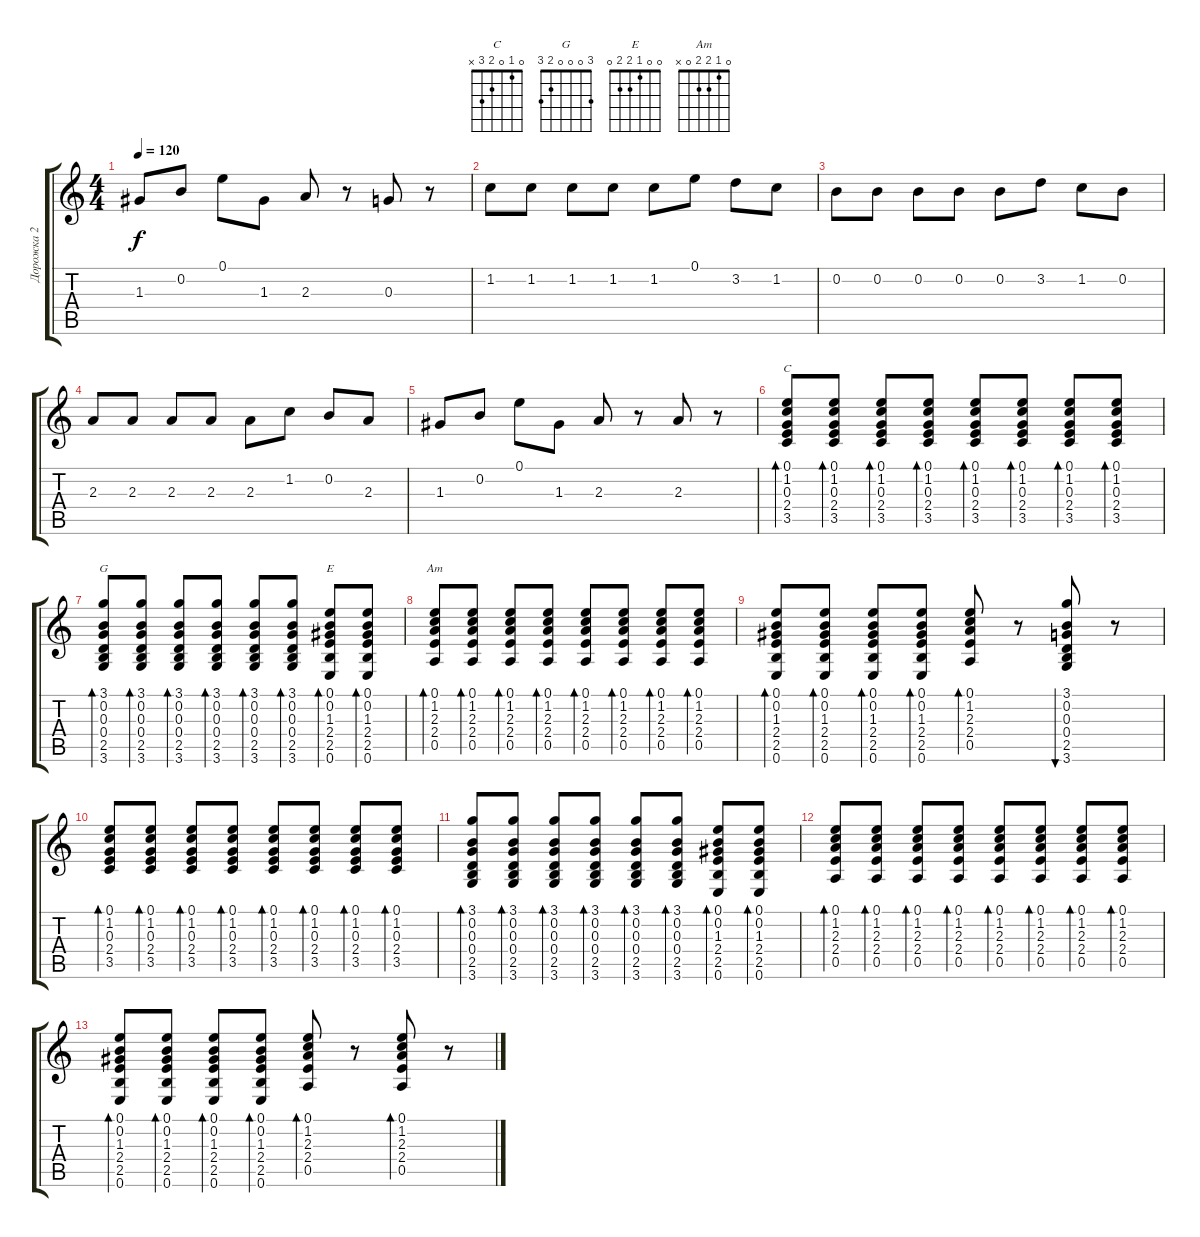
\track ("Дорожка 2" "Дорожка 2") {instrument acousticguitarsteel}
\staff {score tabs}
\tuning (E4 B3 G3 D3 A2 E2) {hide}
\chord ("C" 0 1 0 2 3 x)
\chord ("G" 3 0 0 0 2 3)
\chord ("E" 0 0 1 2 2 0)
\chord ("Am" 0 1 2 2 0 x)
\ts (4 4)
\tempo 120
\clef g2
\ks c
1.3.8{dy f} 0.2.8 0.1.8 1.3.8 2.3.8 r.8 0.3.8 r.8 |
1.2.8 1.2.8 1.2.8 1.2.8 1.2.8 0.1.8 3.2.8 1.2.8 |
0.2.8 0.2.8 0.2.8 0.2.8 0.2.8 3.2.8 1.2.8 0.2.8 |
2.3.8 2.3.8 2.3.8 2.3.8 2.3.8 1.2.8 0.2.8 2.3.8 |
1.3.8 0.2.8 0.1.8 1.3.8 2.3.8 r.8 2.3.8 r.8 |
(0.1 1.2 0.3 2.4 3.5).8{bd 60 ch "C"} (0.1 1.2 0.3 2.4 3.5).8{bd 60} (0.1 1.2 0.3 2.4 3.5).8{bd 60} (0.1 1.2 0.3 2.4 3.5).8{bd 60} (0.1 1.2 0.3 2.4 3.5).8{bd 60} (0.1 1.2 0.3 2.4 3.5).8{bd 60} (0.1 1.2 0.3 2.4 3.5).8{bd 60} (0.1 1.2 0.3 2.4 3.5).8{bd 60} |
(3.1 0.2 0.3 0.4 2.5 3.6).8{bd 60 ch "G"} (3.1 0.2 0.3 0.4 2.5 3.6).8{bd 60} (3.1 0.2 0.3 0.4 2.5 3.6).8{bd 60} (3.1 0.2 0.3 0.4 2.5 3.6).8{bd 60} (3.1 0.2 0.3 0.4 2.5 3.6).8{bd 60} (3.1 0.2 0.3 0.4 2.5 3.6).8{bd 60} (0.1 0.2 1.3 2.4 2.5 0.6).8{bd 60 ch "E"} (0.1 0.2 1.3 2.4 2.5 0.6).8{bd 60} |
(0.1 1.2 2.3 2.4 0.5).8{bd 60 ch "Am"} (0.1 1.2 2.3 2.4 0.5).8{bd 60} (0.1 1.2 2.3 2.4 0.5).8{bd 60} (0.1 1.2 2.3 2.4 0.5).8{bd 60} (0.1 1.2 2.3 2.4 0.5).8{bd 60} (0.1 1.2 2.3 2.4 0.5).8{bd 60} (0.1 1.2 2.3 2.4 0.5).8{bd 60} (0.1 1.2 2.3 2.4 0.5).8{bd 60} |
(0.1 0.2 1.3 2.4 2.5 0.6).8{bd 60} (0.1 0.2 1.3 2.4 2.5 0.6).8{bd 60} (0.1 0.2 1.3 2.4 2.5 0.6).8{bd 60} (0.1 0.2 1.3 2.4 2.5 0.6).8{bd 60} (0.1 1.2 2.3 2.4 0.5).8{bd 60} r.8 (3.1 0.2 0.3 0.4 2.5 3.6).8{bu 60} r.8 |
(0.1 1.2 0.3 2.4 3.5).8{bd 60} (0.1 1.2 0.3 2.4 3.5).8{bd 60} (0.1 1.2 0.3 2.4 3.5).8{bd 60} (0.1 1.2 0.3 2.4 3.5).8{bd 60} (0.1 1.2 0.3 2.4 3.5).8{bd 60} (0.1 1.2 0.3 2.4 3.5).8{bd 60} (0.1 1.2 0.3 2.4 3.5).8{bd 60} (0.1 1.2 0.3 2.4 3.5).8{bd 60} |
(3.1 0.2 0.3 0.4 2.5 3.6).8{bd 60} (3.1 0.2 0.3 0.4 2.5 3.6).8{bd 60} (3.1 0.2 0.3 0.4 2.5 3.6).8{bd 60} (3.1 0.2 0.3 0.4 2.5 3.6).8{bd 60} (3.1 0.2 0.3 0.4 2.5 3.6).8{bd 60} (3.1 0.2 0.3 0.4 2.5 3.6).8{bd 60} (0.1 0.2 1.3 2.4 2.5 0.6).8{bd 60} (0.1 0.2 1.3 2.4 2.5 0.6).8{bd 60} |
(0.1 1.2 2.3 2.4 0.5).8{bd 60} (0.1 1.2 2.3 2.4 0.5).8{bd 60} (0.1 1.2 2.3 2.4 0.5).8{bd 60} (0.1 1.2 2.3 2.4 0.5).8{bd 60} (0.1 1.2 2.3 2.4 0.5).8{bd 60} (0.1 1.2 2.3 2.4 0.5).8{bd 60} (0.1 1.2 2.3 2.4 0.5).8{bd 60} (0.1 1.2 2.3 2.4 0.5).8{bd 60} |
(0.1 0.2 1.3 2.4 2.5 0.6).8{bd 60} (0.1 0.2 1.3 2.4 2.5 0.6).8{bd 60} (0.1 0.2 1.3 2.4 2.5 0.6).8{bd 60} (0.1 0.2 1.3 2.4 2.5 0.6).8{bd 60} (0.1 1.2 2.3 2.4 0.5).8{bd 60} r.8 (0.1 1.2 2.3 2.4 0.5).8{bd 60} r.8
